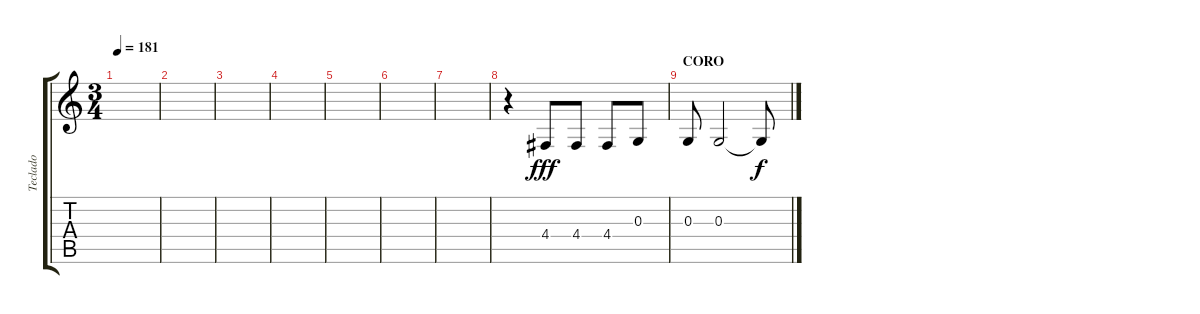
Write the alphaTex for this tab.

\track ("Teclado" "Teclado") {instrument lead1square}
\staff {score tabs}
\tuning (E4 B3 G3 D3 A2 E2) {hide}
\ts (3 4)
\tempo 181
\clef g2
\ks c
|
|
|
|
|
|
|
r.4 4.4.8{dy fff instrument timpani} 4.4.8 4.4.8 0.3.8 |
\section ("" "CORO")
0.3.8 0.3.2 0.3{t}.8{dy f}
